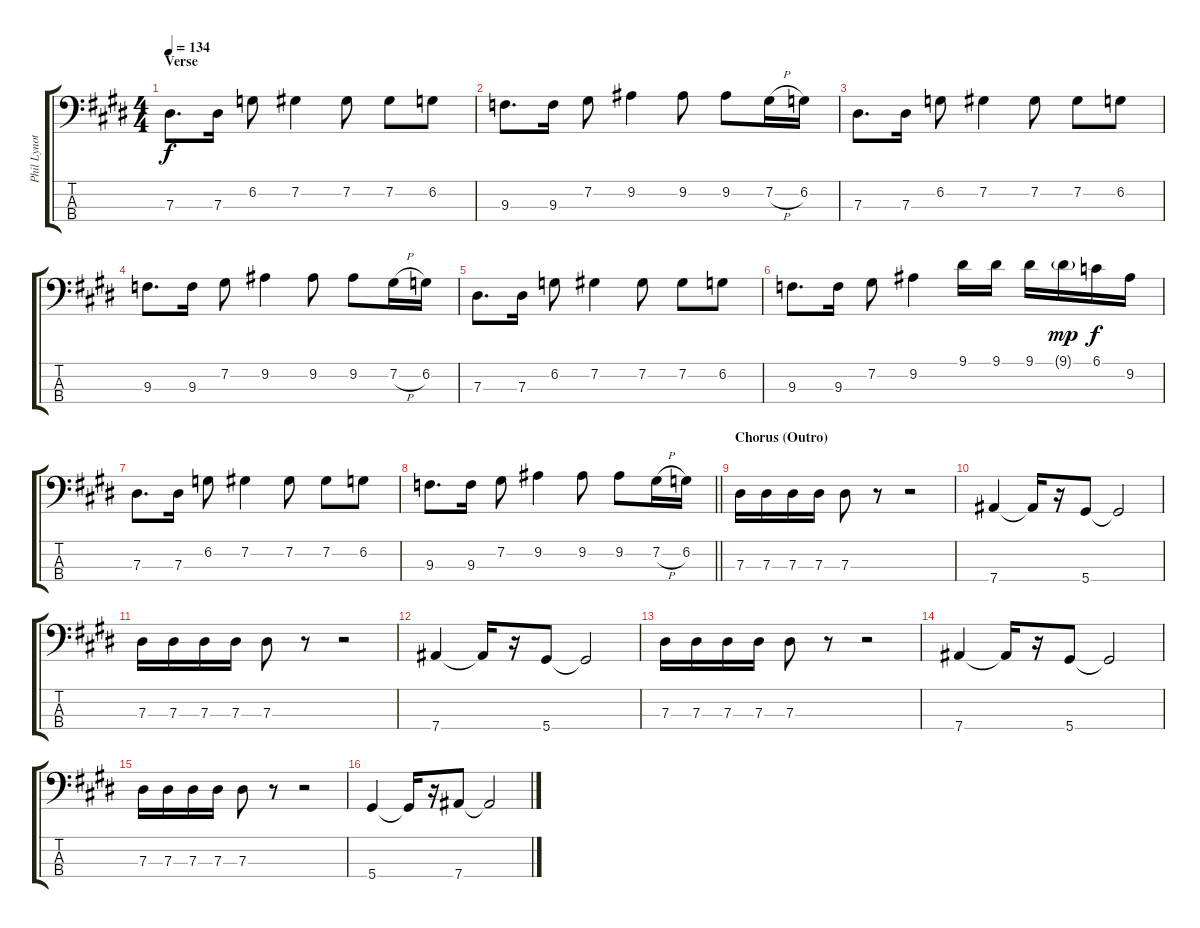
\track ("Phil Lynott" "Phil Lynot") {instrument electricbasspick}
\staff {score tabs}
\tuning (Gb2 Db2 Ab1 Eb1) {hide}
\ts (4 4)
\section ("" "Verse")
\tempo 134
\clef f4
\ks e
7.3.8{d dy f} 7.3.16 6.2.8 7.2.4 7.2.8 7.2.8 6.2.8 |
9.3.8{d} 9.3.16 7.2.8 9.2.4 9.2.8 9.2.8 7.2{h}.16 6.2.16 |
7.3.8{d} 7.3.16 6.2.8 7.2.4 7.2.8 7.2.8 6.2.8 |
9.3.8{d} 9.3.16 7.2.8 9.2.4 9.2.8 9.2.8 7.2{h}.16 6.2.16 |
7.3.8{d} 7.3.16 6.2.8 7.2.4 7.2.8 7.2.8 6.2.8 |
9.3.8{d} 9.3.16 7.2.8 9.2.4 9.1.16 9.1.16 9.1.16 9.1{g}.16{dy mp} 6.1.16{dy f} 9.2.16 |
7.3.8{d} 7.3.16 6.2.8 7.2.4 7.2.8 7.2.8 6.2.8 |
\barLineRight lightlight
9.3.8{d} 9.3.16 7.2.8 9.2.4 9.2.8 9.2.8 7.2{h}.16 6.2.16 |
\section ("" "Chorus (Outro)")
7.3.16 7.3.16 7.3.16 7.3.16 7.3.8 r.8 r.2 |
7.4.4 7.4{t}.16 r.16 5.4.8 5.4{t}.2 |
7.3.16 7.3.16 7.3.16 7.3.16 7.3.8 r.8 r.2 |
7.4.4 7.4{t}.16 r.16 5.4.8 5.4{t}.2 |
7.3.16 7.3.16 7.3.16 7.3.16 7.3.8 r.8 r.2 |
7.4.4 7.4{t}.16 r.16 5.4.8 5.4{t}.2 |
7.3.16 7.3.16 7.3.16 7.3.16 7.3.8 r.8 r.2 |
5.4.4 5.4{t}.16 r.16 7.4.8 7.4{t}.2
